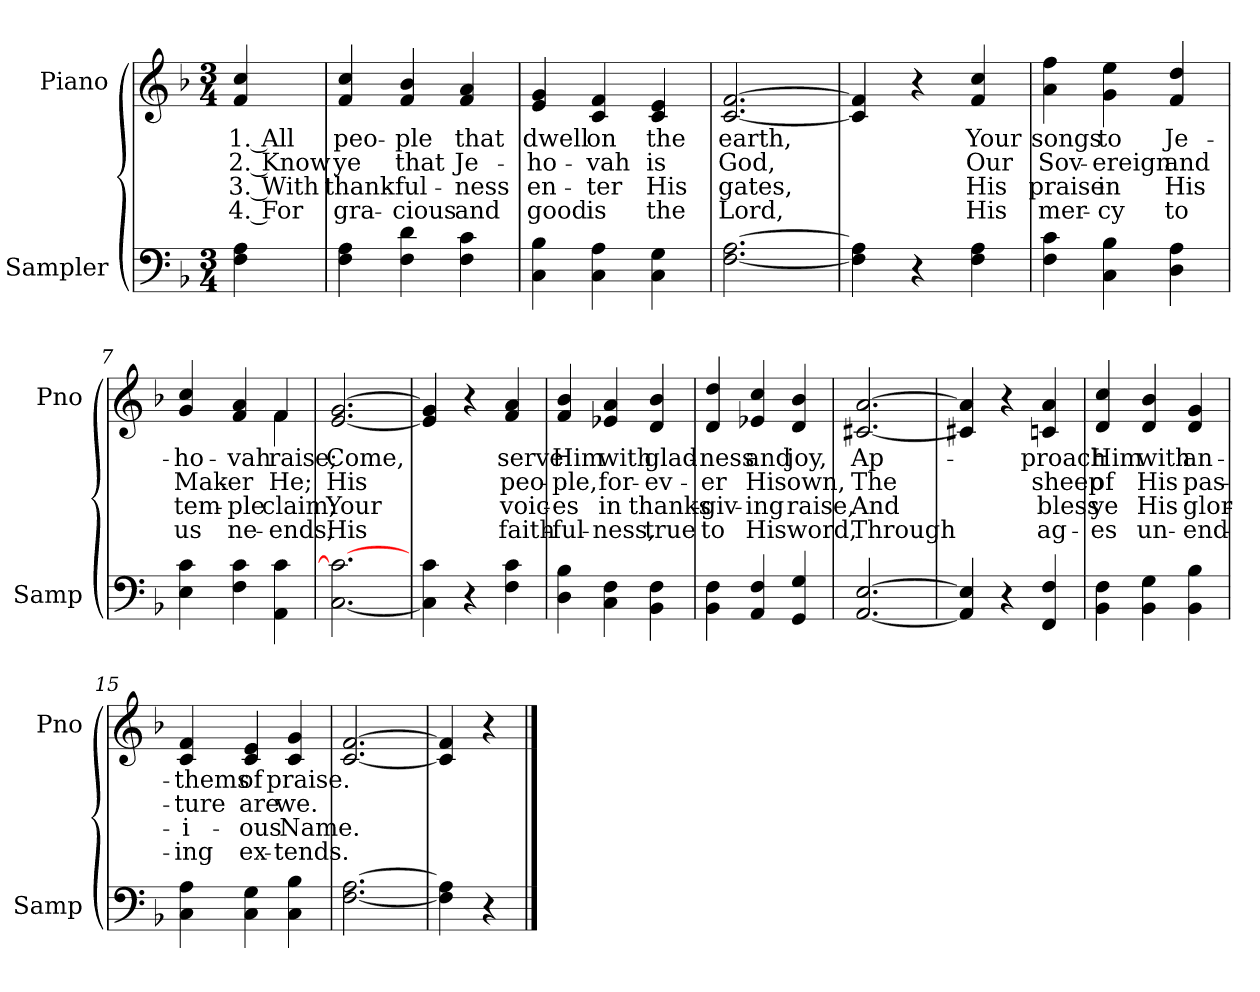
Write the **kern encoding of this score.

**kern	**kern	**text	**text	**text	**text
*part2	*part1	*part1	*part1	*part1	*part1
*staff2	*staff1	*staff1	*staff1	*staff1	*staff1
*I"Sampler	*I"Piano	*	*	*	*
*I'Samp	*I'Pno	*	*	*	*
*clefF4	*clefG2	*	*	*	*
*k[b-]	*k[b-]	*	*	*	*
*F:	*F:	*	*	*	*
*M3/4	*M3/4	*	*	*	*
=1	=1	=1	=1	=1	=1
4F 4A	4f 4cc	1. All	2. Know	3. With	4. For
=2	=2	=2	=2	=2	=2
4F 4A	4f 4cc	peo-	ye	thank-	gra-
4F 4d	4f 4b-	-ple	that	-ful-	-cious
4F 4c	4f 4a	that	Je-	-ness	and
=3	=3	=3	=3	=3	=3
4C 4B-	4e 4g	dwell	-ho-	en-	good
4C 4A	4c 4f	on	-vah	-ter	is
4C 4G	4c 4e	the	is	His	the
=4	=4	=4	=4	=4	=4
[2.F [2.A	[2.c [2.f	earth,	God,	gates,	Lord,
=5	=5	=5	=5	=5	=5
4F] 4A]	4c] 4f]	.	.	.	.
4r	4r	.	.	.	.
4F 4A	4f 4cc	Your	Our	His	His
=6	=6	=6	=6	=6	=6
4F 4c	4a 4ff	songs	Sov-	praise	mer-
4C 4B-	4g 4ee	to	-ereign	in	-cy
4D 4A	4f 4dd	Je-	and	His	to
=7	=7	=7	=7	=7	=7
*	*^	*	*	*	*
4E 4c	4g 4cc	2ryy	-ho-	Mak-	tem-	us
4F 4c	4f 4a	.	-vah	-er	-ple	ne-
4AA 4c	4f/	4f	raise;	He;	-claim;	ends;
*	*v	*v	*	*	*	*
=8	=8	=8	=8	=8	=8
[2.C 2.c_	[2.e [2.g	Come,	His	Your	His
=9	=9	=9	=9	=9	=9
4C] 4c	4e] 4g]	.	.	.	.
4r	4r	.	.	.	.
4F 4c	4f 4a	serve	peo-	voic-	faith-
=10	=10	=10	=10	=10	=10
4D 4B-	4f 4b-	Him	-ple,	-es	-ful-
4C 4F	4e-X 4a	with	for-	in	-ness,
4BB- 4F	4d 4b-	glad-	-ev-	thanks-	true
=11	=11	=11	=11	=11	=11
4BB- 4F	4d 4dd	-ness	-er	-giv-	to
4AA 4F	4e-X 4cc	and	His	-ing	His
4GG 4G	4d 4b-	joy,	own,	raise,	word,
=12	=12	=12	=12	=12	=12
[2.AA [2.E	[2.c#X [2.a	Ap-	The	And	Through
=13	=13	=13	=13	=13	=13
4AA] 4E]	4c#X] 4a]	.	.	.	.
4r	4r	.	.	.	.
4FF 4F	4cn 4a	-proach	sheep	bless	ag-
=14	=14	=14	=14	=14	=14
4BB- 4F	4d 4cc	Him	of	ye	-es
4BB- 4G	4d 4b-	with	His	His	un-
4BB- 4B-	4d 4g	an-	pas-	glor-	-end-
=15	=15	=15	=15	=15	=15
4C 4A	4c 4f	-thems	-ture	-i-	-ing
4C 4G	4c 4e	of	are	-ous	ex-
4C 4B-	4c 4g	praise.	we.	Name.	-tends.
=16	=16	=16	=16	=16	=16
[2.F [2.A	[2.c [2.f	.	.	.	.
=17	=17	=17	=17	=17	=17
4F] 4A]	4c] 4f]	.	.	.	.
4r	4r	.	.	.	.
==	==	==	==	==	==
*-	*-	*-	*-	*-	*-
